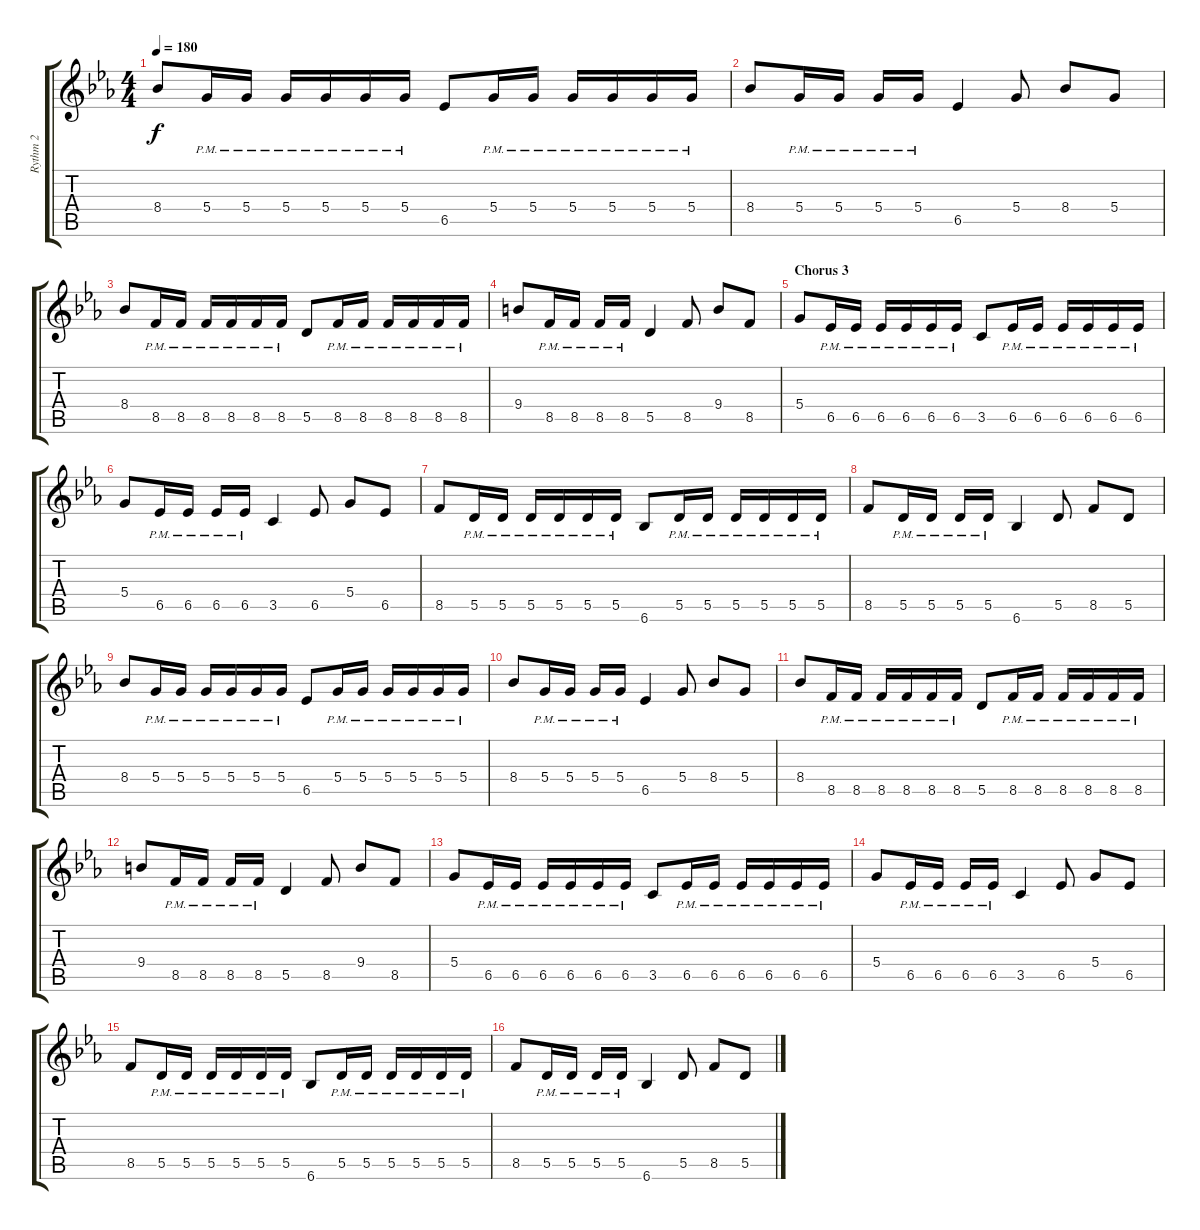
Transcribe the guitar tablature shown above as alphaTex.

\track ("Rythm 2" "Rythm 2") {instrument distortionguitar}
\staff {score tabs}
\tuning (E4 B3 G3 D3 A2 E2) {hide}
\ts (4 4)
\tempo 180
\clef g2
\ks eb
8.4.8{dy f} 5.4{pm}.16 5.4{pm}.16 5.4{pm}.16 5.4{pm}.16 5.4{pm}.16 5.4{pm}.16 6.5.8 5.4{pm}.16 5.4{pm}.16 5.4{pm}.16 5.4{pm}.16 5.4{pm}.16 5.4{pm}.16 |
8.4.8 5.4{pm}.16 5.4{pm}.16 5.4{pm}.16 5.4{pm}.16 6.5.4 5.4.8 8.4.8 5.4.8 |
8.4.8 8.5{pm}.16 8.5{pm}.16 8.5{pm}.16 8.5{pm}.16 8.5{pm}.16 8.5{pm}.16 5.5.8 8.5{pm}.16 8.5{pm}.16 8.5{pm}.16 8.5{pm}.16 8.5{pm}.16 8.5{pm}.16 |
9.4.8 8.5{pm}.16 8.5{pm}.16 8.5{pm}.16 8.5{pm}.16 5.5.4 8.5.8 9.4.8 8.5.8 |
\section ("" "Chorus 3")
5.4.8 6.5{pm}.16 6.5{pm}.16 6.5{pm}.16 6.5{pm}.16 6.5{pm}.16 6.5{pm}.16 3.5.8 6.5{pm}.16 6.5{pm}.16 6.5{pm}.16 6.5{pm}.16 6.5{pm}.16 6.5{pm}.16 |
5.4.8 6.5{pm}.16 6.5{pm}.16 6.5{pm}.16 6.5{pm}.16 3.5.4 6.5.8 5.4.8 6.5.8 |
8.5.8 5.5{pm}.16 5.5{pm}.16 5.5{pm}.16 5.5{pm}.16 5.5{pm}.16 5.5{pm}.16 6.6.8 5.5{pm}.16 5.5{pm}.16 5.5{pm}.16 5.5{pm}.16 5.5{pm}.16 5.5{pm}.16 |
8.5.8 5.5{pm}.16 5.5{pm}.16 5.5{pm}.16 5.5{pm}.16 6.6.4 5.5.8 8.5.8 5.5.8 |
8.4.8 5.4{pm}.16 5.4{pm}.16 5.4{pm}.16 5.4{pm}.16 5.4{pm}.16 5.4{pm}.16 6.5.8 5.4{pm}.16 5.4{pm}.16 5.4{pm}.16 5.4{pm}.16 5.4{pm}.16 5.4{pm}.16 |
8.4.8 5.4{pm}.16 5.4{pm}.16 5.4{pm}.16 5.4{pm}.16 6.5.4 5.4.8 8.4.8 5.4.8 |
8.4.8 8.5{pm}.16 8.5{pm}.16 8.5{pm}.16 8.5{pm}.16 8.5{pm}.16 8.5{pm}.16 5.5.8 8.5{pm}.16 8.5{pm}.16 8.5{pm}.16 8.5{pm}.16 8.5{pm}.16 8.5{pm}.16 |
9.4.8 8.5{pm}.16 8.5{pm}.16 8.5{pm}.16 8.5{pm}.16 5.5.4 8.5.8 9.4.8 8.5.8 |
5.4.8 6.5{pm}.16 6.5{pm}.16 6.5{pm}.16 6.5{pm}.16 6.5{pm}.16 6.5{pm}.16 3.5.8 6.5{pm}.16 6.5{pm}.16 6.5{pm}.16 6.5{pm}.16 6.5{pm}.16 6.5{pm}.16 |
5.4.8 6.5{pm}.16 6.5{pm}.16 6.5{pm}.16 6.5{pm}.16 3.5.4 6.5.8 5.4.8 6.5.8 |
8.5.8 5.5{pm}.16 5.5{pm}.16 5.5{pm}.16 5.5{pm}.16 5.5{pm}.16 5.5{pm}.16 6.6.8 5.5{pm}.16 5.5{pm}.16 5.5{pm}.16 5.5{pm}.16 5.5{pm}.16 5.5{pm}.16 |
8.5.8 5.5{pm}.16 5.5{pm}.16 5.5{pm}.16 5.5{pm}.16 6.6.4 5.5.8 8.5.8 5.5.8
